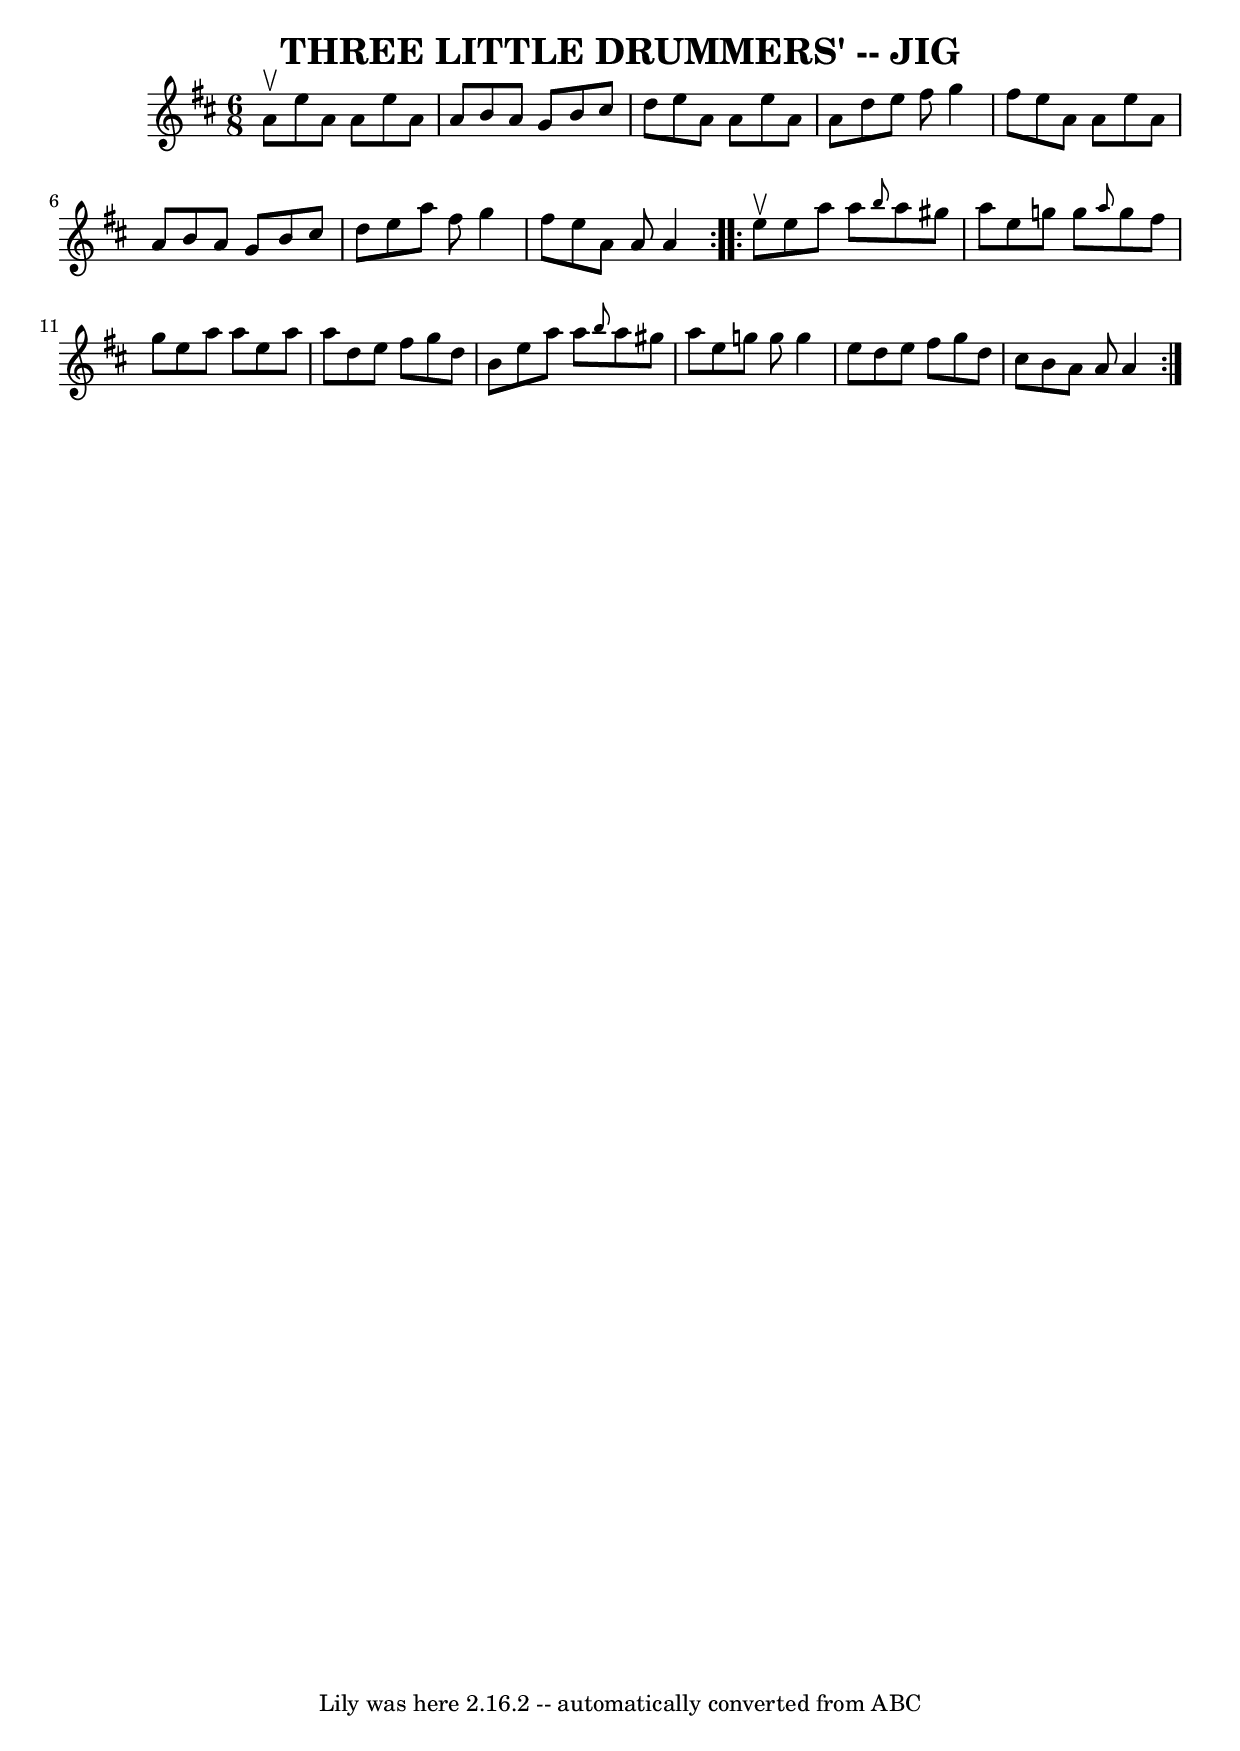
\version "2.7.40"
\include "Mammoth.ily"
\header {
	%% book = "Ryan's Mammoth Collection of Fiddle Tunes"
	crossRefNumber = "1"
	footnotes = ""
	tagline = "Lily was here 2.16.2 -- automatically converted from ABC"
	title = "THREE LITTLE DRUMMERS' -- JIG"
}
voicedefault =  {


\repeat volta 2 {
\time 6/8 \key a \mixolydian a'8^\upbow       |
 e''8 a'8 a'8  
 e''8 a'8 a'8    |
 b'8 a'8 g'8 b'8 cis''8 d''8   
 |
 e''8 a'8 a'8 e''8 a'8 a'8    |
 d''8 e''8 
 fis''8 g''4 fis''8        |
 e''8 a'8 a'8 e''8 a'8 
 a'8    |
 b'8 a'8 g'8 b'8 cis''8 d''8    |
   
e''8 a''8 fis''8 g''4 fis''8    |
 e''8 a'8 a'8    
a'4    }     \repeat volta 2 { e''8^\upbow       |
 e''8 a''8    
a''8  \grace { b''8  } a''8 gis''8 a''8    |
 e''8 g''!8  
 g''8  \grace { a''8  } g''8 fis''8 g''8    |
 e''8 a''8 
 a''8 e''8 a''8 a''8    |
 d''8 e''8 fis''8 g''8    
d''8 b'8        |
 e''8 a''8 a''8  \grace { b''8  } a''8  
 gis''8 a''8    |
 e''8 g''!8 g''8 g''4 e''8    
|
 d''8 e''8 fis''8 g''8 d''8 cis''8    |
 b'8   
 a'8 a'8 a'4    }   
}

\score{
    <<

	\context Staff="default"
	{
	    \voicedefault 
	}

    >>
	\layout {
	}
	\midi {}
}
